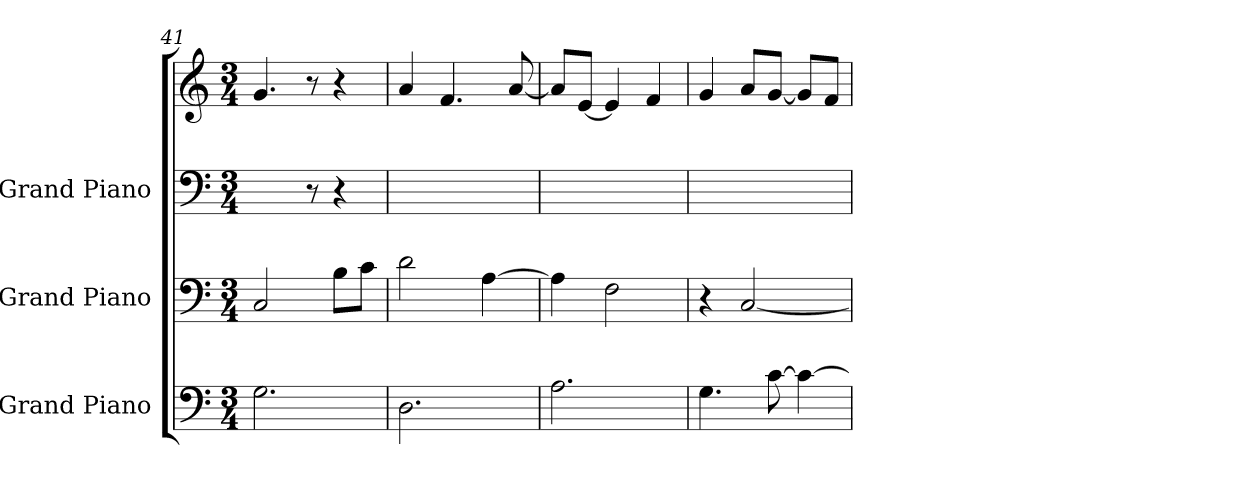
**kern	**kern	**kern	**kern
*part3	*part2	*part1	*part1
*staff4	*staff3	*staff2	*staff1
*I"Grand Piano	*I"Grand Piano	*I"Grand Piano	*
*clefF4	*clefF4	*clefF4	*clefG2
*k[]	*k[]	*k[]	*k[]
*C:	*C:	*C:	*C:
*M3/4	*M3/4	*M3/4	*M3/4
=41	=41	=41	=41
2.G	2C	4.ryy	4.g
.	.	8r	8r
.	8BL	4r	4r
.	8cJ	.	.
=42	=42	=42	=42
2.D	2d	2.ryy	4a
.	.	.	4.f
.	[4A	.	.
.	.	.	[8a
=43	=43	=43	=43
2.A	4A]	2.ryy	8aL]
.	.	.	[8eJ
.	2F	.	4e]
.	.	.	4f
=44	=44	=44	=44
4.G	4r	2.ryy	4g
.	[2C	.	8aL
[8c	.	.	[8gJ
4c_	.	.	8gL]
.	.	.	8fJ
=	=	=	=
*-	*-	*-	*-
